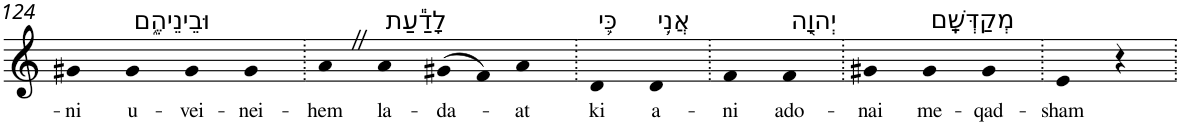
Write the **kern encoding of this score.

**kern	**text
*part1	*part1
*staff1	*staff1
*I"Piano	*
*I'Pno	*
!!LO:PB:g=z
*clefG2	*
*k[]	*
=124	=124
!	!LO:LY:b
4g#X	-ni
!LO:TX:a:t=וּבֵינֵיהֶ֑ם	!
!	!LO:LY:b
4g#	u-
!	!LO:LY:b
4g#	-vei-
!	!LO:LY:b
4g#	-nei-
=125.	=125.
!	!LO:LY:b
4aZ	-hem
!LO:TX:a:t=לָדַ֕עַת	!
!	!LO:LY:b
4a	la-
!	!LO:LY:b
(>8g#X	-da-
8f)	.
!	!LO:LY:b
4a	-at
=126.	=126.
!LO:TX:a:t=כִּ֛י	!
!	!LO:LY:b
4d	ki
!LO:TX:a:t=אֲנִ֥י	!
!	!LO:LY:b
4d	a-
=127.	=127.
!	!LO:LY:b
4f	-ni
!LO:TX:a:t=יְהוָ֖ה	!
!	!LO:LY:b
4f	ado-
=128.	=128.
!	!LO:LY:b
4g#X	-nai
!LO:TX:a:t=מְקַדְּשָֽׁם	!
!	!LO:LY:b
4g#	me-
!	!LO:LY:b
4g#	-qad-
=129.	=129.
!	!LO:LY:b
4e	-sham
4r	.
=.	=.
*-	*-
